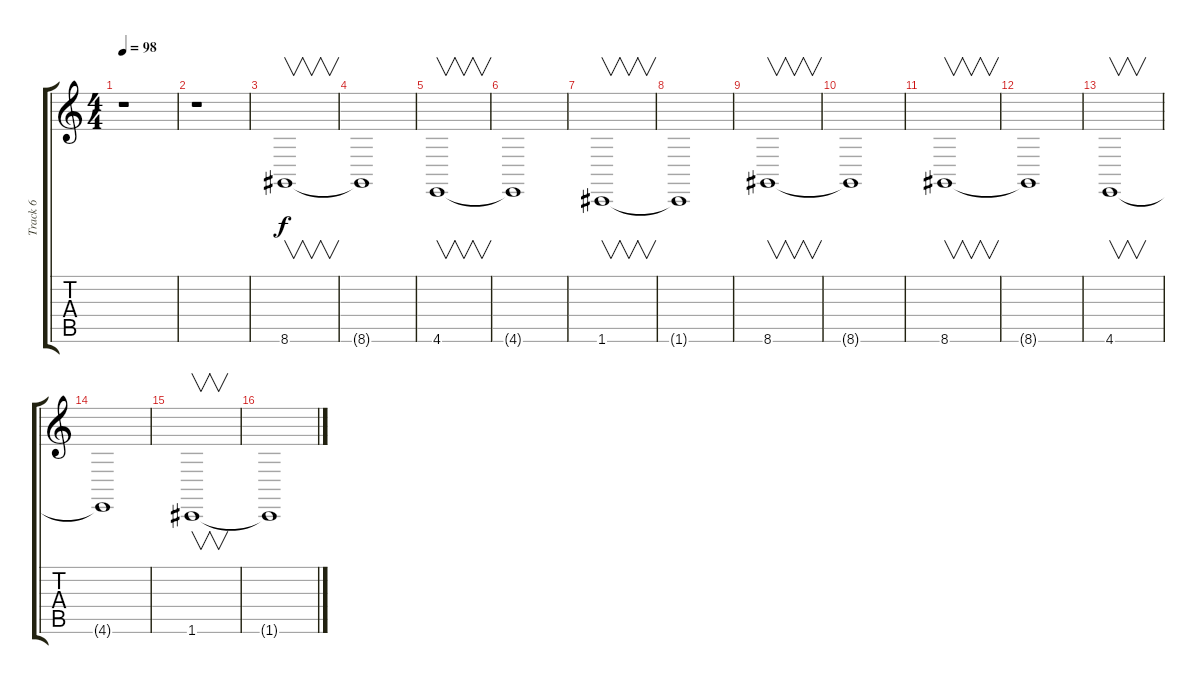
\track ("Track 6" "Track 6") {instrument pad4choir}
\staff {score tabs}
\tuning (D4 A3 F3 C3 G2 C2) {hide}
\ts (4 4)
\tempo 98
\clef g2
\ks c
r.1{dy f instrument pad4choir} |
r.1 |
8.6.1{v} |
8.6{t}.1 |
4.6.1{v} |
4.6{t}.1 |
1.6.1{v} |
1.6{t}.1 |
8.6.1{v} |
8.6{t}.1 |
8.6.1{v} |
8.6{t}.1 |
4.6.1{v} |
4.6{t}.1 |
1.6.1{v} |
1.6{t}.1
